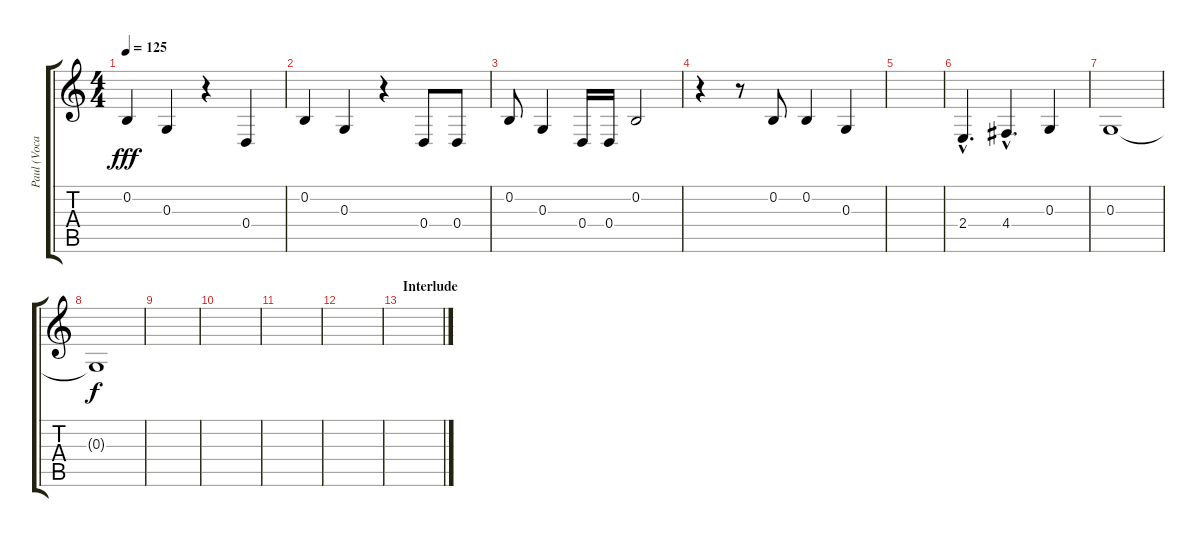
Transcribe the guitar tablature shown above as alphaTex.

\track ("Paul (Vocals)" "Paul (Voca") {instrument tenorsax}
\staff {score tabs}
\tuning (E4 B3 G3 D3 A2 E2) {hide}
\ts (4 4)
\tempo 125
\clef g2
\ks c
0.2.4{dy fff} 0.3.4 r.4 0.4.4 |
0.2.4 0.3.4 r.4 0.4.8 0.4.8 |
0.2.8 0.3.4 0.4.16 0.4.16 0.2.2 |
r.4 r.8 0.2.8 0.2.4 0.3.4 |
|
2.4{hac}.4{d} 4.4{hac}.4{d} 0.3.4 |
0.3.1 |
0.3{t}.1{dy f} |
|
|
|
|
\section ("" "Interlude")
